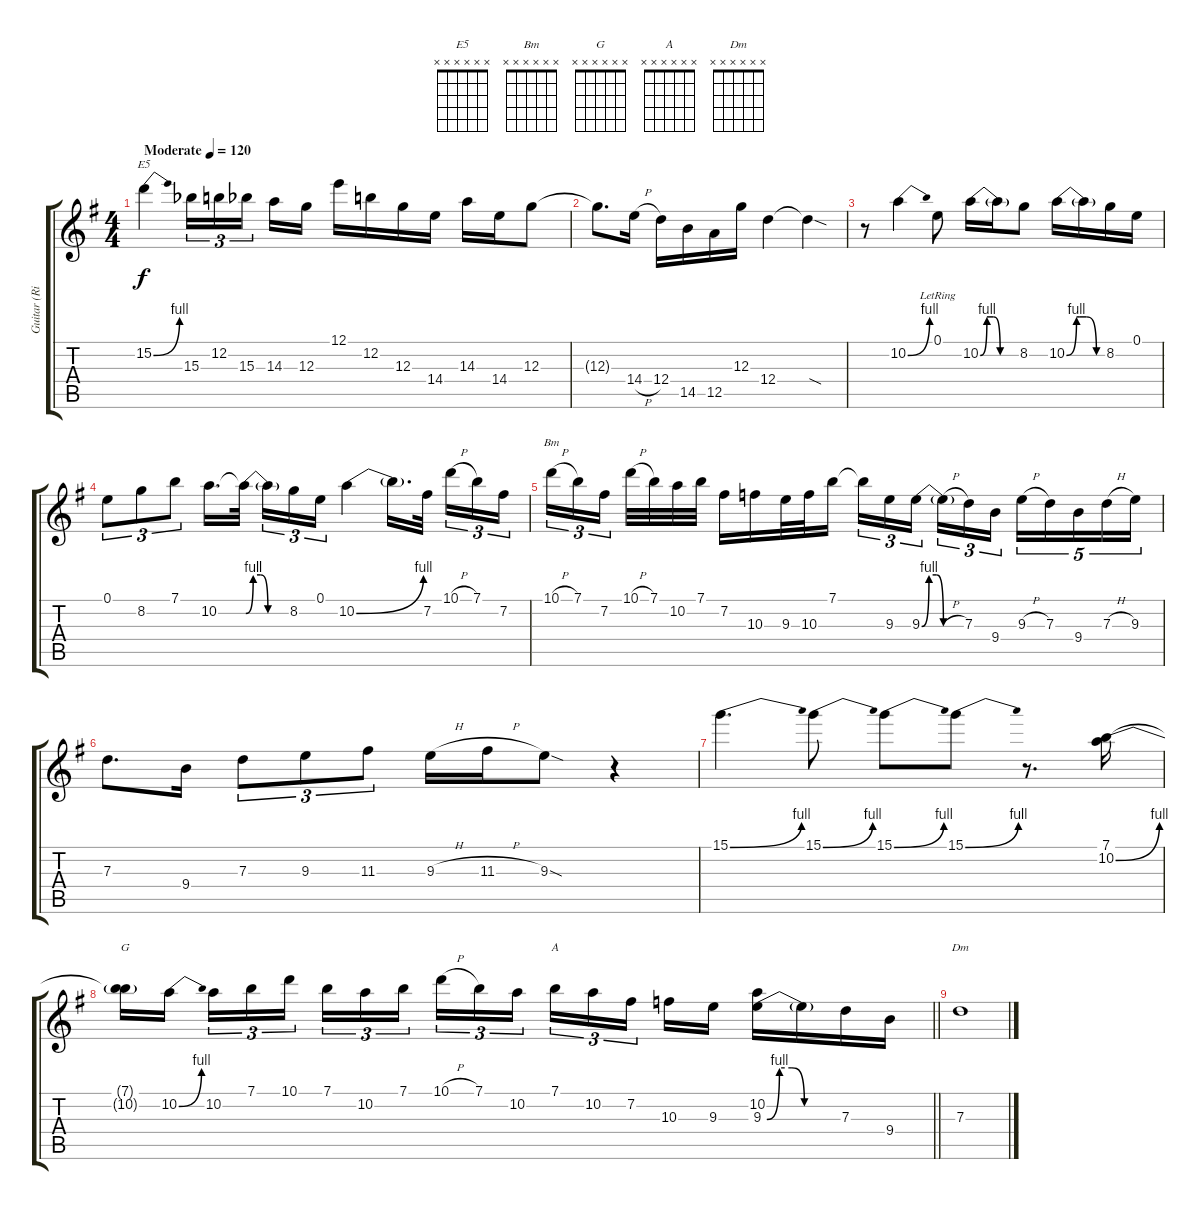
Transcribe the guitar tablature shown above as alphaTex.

\track ("Guitar (Ritchie Blackmore)" "Guitar (Ri") {instrument overdrivenguitar}
\staff {score tabs}
\tuning (E4 B3 G3 D3 A2 E2) {hide}
\chord ("E5" x x x x x x)
\chord ("Bm" x x x x x x)
\chord ("G" x x x x x x)
\chord ("A" x x x x x x)
\chord ("Dm" x x x x x x)
\ts (4 4)
\tempo (120 "Moderate")
\clef g2
\ks g
15.2{be (bend 0 0 60 4)}.4{ch "E5" dy f instrument overdrivenguitar} 15.3{acc b}.16{tu (3 2)} 12.2.16{tu (3 2)} 15.3{acc b}.16{tu (3 2) beam splitsecondary} 14.3.16 12.3.16 12.1.16 12.2.16 12.3.16 14.4.16 14.3.16 14.4.16 12.3.8 |
12.3{t}.8{d} 14.4{h}.16 12.4.16 14.5.16 12.5.16 12.3.16 12.4.4 12.4{sod t}.4 |
r.8 10.2{be (bend 0 0 60 4)}.4 0.1{lr}.8 10.2{be (custom 0 0 10 4 20 4 30 0 60 0)}.16 10.2{t}.16 8.2.8 10.2{be (custom 0 0 15 4 20 4 30 4 45 0 60 0)}.16 10.2{t}.16 8.2.16 0.1.16 |
0.1.8{tu (3 2)} 8.2.8{tu (3 2)} 7.1.8{tu (3 2)} 10.2.16{d} 10.2{be (custom 0 0 10 4 20 4 30 0 60 0) t}.32{beam splitsecondary} 10.2{t}.16{tu (3 2)} 8.2.16{tu (3 2)} 0.1.16{tu (3 2)} 10.2{be (bend 0 0 60 4)}.4 10.2{t}.16{d} 7.2.32{beam splitsecondary} 10.1{h}.16{tu (3 2)} 7.1.16{tu (3 2)} 7.2.16{tu (3 2)} |
10.1{h}.16{tu (3 2) ch "Bm"} 7.1.16{tu (3 2)} 7.2.16{tu (3 2) beam splitsecondary} 10.1{h}.32 7.1.32 10.2.32 7.1.32 7.2.16 10.3.16 9.3.32 10.3.32 7.1.16 7.1{t}.16{tu (3 2)} 9.3.16{tu (3 2)} 9.3{be (custom 0 0 10 4 20 4 30 0 60 0)}.16{tu (3 2) beam splitsecondary} 9.3{h t}.16{tu (3 2)} 7.3.16{tu (3 2)} 9.4.16{tu (3 2)} 9.3{h}.16{tu (5 4)} 7.3.16{tu (5 4)} 9.4.16{tu (5 4)} 7.3{h}.16{tu (5 4)} 9.3.16{tu (5 4)} |
7.3.8{d} 9.4.16 7.3.8{tu (3 2)} 9.3.8{tu (3 2)} 11.3.8{tu (3 2)} 9.3{h}.16 11.3{h}.16 9.3{sod}.8 r.4 |
15.1{be (bend 0 0 60 4)}.4{d} 15.1{be (bend 0 0 60 4)}.8 15.1{be (bend 0 0 60 4)}.8 15.1{be (bend 0 0 60 4)}.8 r.8{d} (7.1 10.2{be (bend 0 0 60 4)}).16 |
\barLineRight lightlight
(7.1{t} 10.2{t}).16{ch "G"} 10.2{be (bend 0 0 60 4)}.16{beam splitsecondary} 10.2.16{tu (3 2)} 7.1.16{tu (3 2)} 10.1.16{tu (3 2)} 7.1.16{tu (3 2)} 10.2.16{tu (3 2)} 7.1.16{tu (3 2) beam splitsecondary} 10.1{h}.16{tu (3 2)} 7.1.16{tu (3 2)} 10.2.16{tu (3 2)} 7.1.16{tu (3 2) ch "A"} 10.2.16{tu (3 2)} 7.2.16{tu (3 2) beam splitsecondary} 10.3.16 9.3.16 (10.2 9.3{be (custom 0 0 10 4 20 4 30 0 60 0)}).16 9.3{t}.16 7.3.16 9.4.16 |
7.3.1{ch "Dm"}
